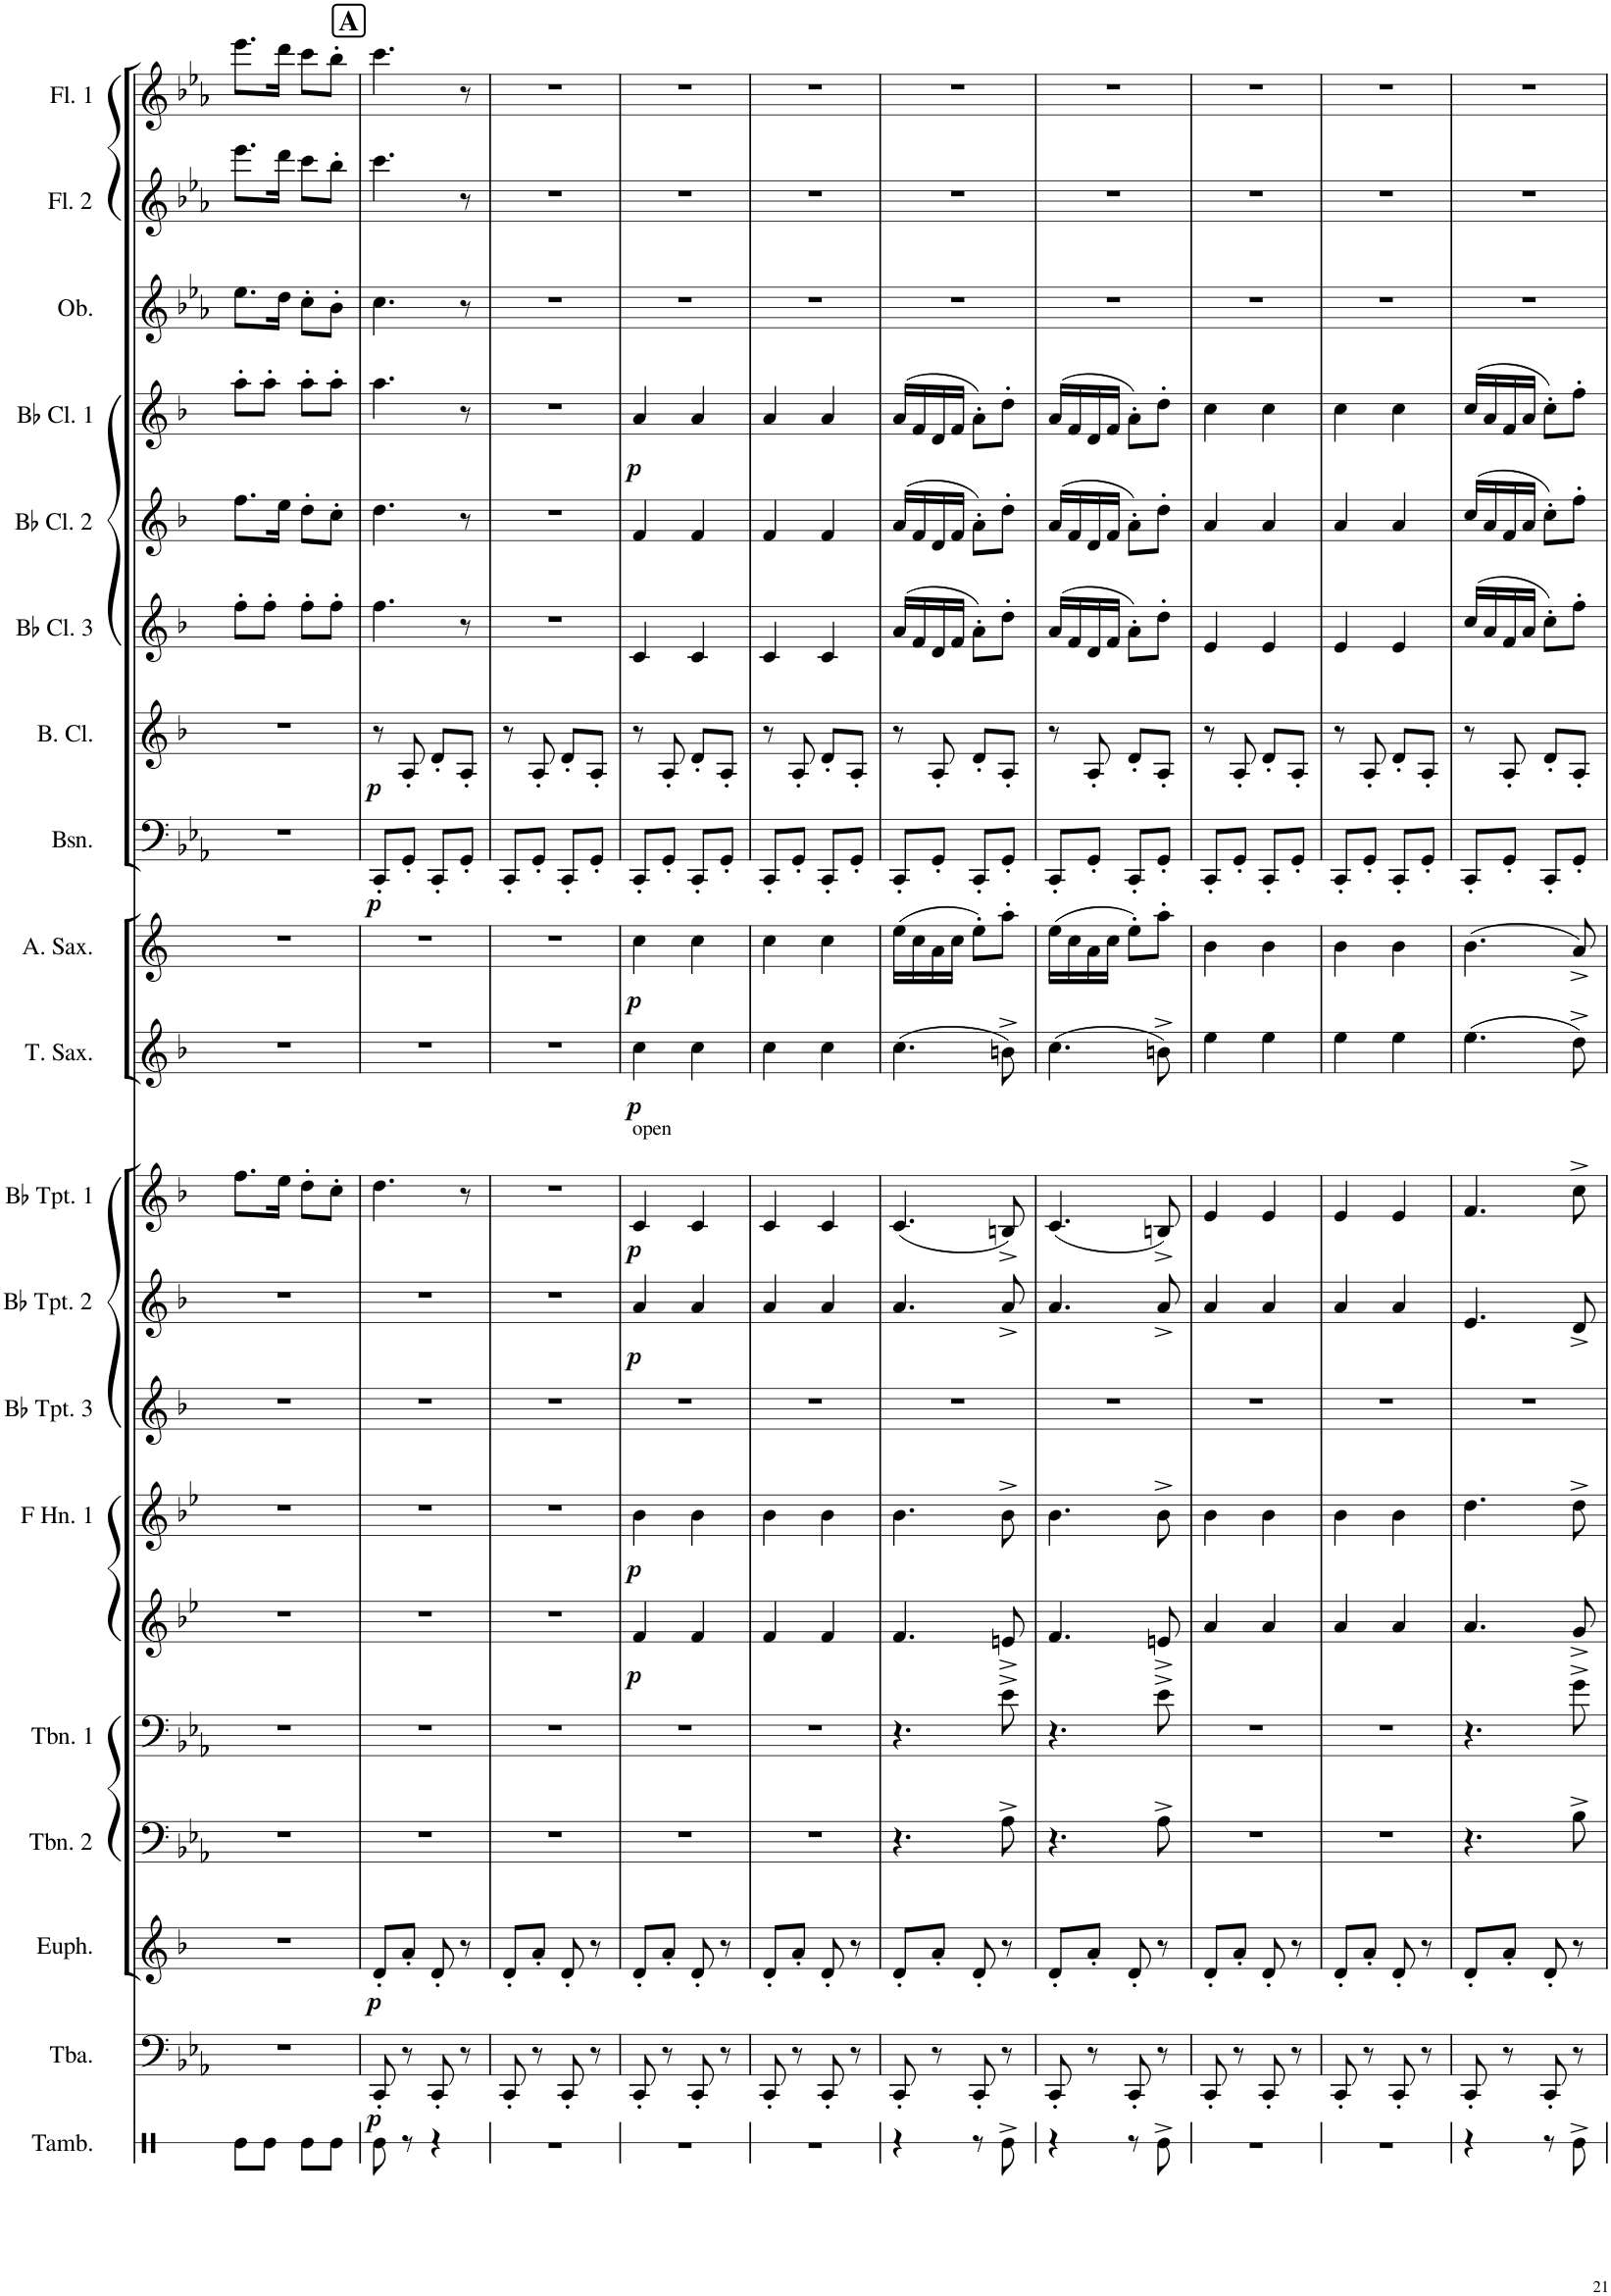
**kern	**kern	**dynam	**kern	**dynam	**kern	**kern	**kern	**dynam	**kern	**dynam	**kern	**kern	**dynam	**kern	**dynam	**kern	**dynam	**kern	**dynam	**kern	**dynam	**kern	**dynam	**kern	**kern	**kern	**dynam	**kern	**kern	**kern
*part20	*part19	*part19	*part18	*part18	*part17	*part16	*part15	*part15	*part14	*part14	*part13	*part12	*part12	*part11	*part11	*part10	*part10	*part9	*part9	*part8	*part8	*part7	*part7	*part6	*part5	*part4	*part4	*part3	*part2	*part1
*staff20	*staff19	*staff19	*staff18	*staff18	*staff17	*staff16	*staff15	*staff15	*staff14	*staff14	*staff13	*staff12	*staff12	*staff11	*staff11	*staff10	*staff10	*staff9	*staff9	*staff8	*staff8	*staff7	*staff7	*staff6	*staff5	*staff4	*staff4	*staff3	*staff2	*staff1
*I"Percussion	*I"Tuba	*	*I"Euphonium	*	*I"Trombone 2	*I"Trombone 1	*I"F Horn 2	*	*I"F Horn 1	*	*I"Bb Trumpet 3	*I"Bb Trumpet 2	*	*I"Bb Trumpet 1	*	*I"Tenor Saxophone	*	*I"Alto Saxophone	*	*I"Bassoon	*	*I"Bass Clarinet	*	*I"Bb Clarinet 3	*I"Bb Clarinet 2	*I"Bb Clarinet 1	*	*I"Oboe	*I"Flute 2	*I"Flute 1
*I'Perc.	*I'Tba.	*	*I'Euph.	*	*I'Tbn. 2	*I'Tbn. 1	*I'Hn	*	*I'F Hn. 1	*	*I'Bb Tpt. 3	*I'Bb Tpt. 2	*	*I'Bb Tpt. 1	*	*I'T. Sax.	*	*I'A. Sax.	*	*I'Bsn.	*	*I'B. Cl.	*	*I'Bb Cl. 3	*I'Bb Cl. 2	*I'Bb Cl. 1	*	*I'Ob.	*I'Fl. 2	*I'Fl. 1
!!LO:PB:g=z
*clefX	*clefF4	*	*clefG2	*	*clefF4	*clefF4	*clefG2	*	*clefG2	*	*clefG2	*clefG2	*	*clefG2	*	*clefG2	*	*clefG2	*	*clefF4	*	*clefG2	*	*clefG2	*clefG2	*clefG2	*	*clefG2	*clefG2	*clefG2
*	*	*	*Trd8c14	*	*	*	*Trd4c7	*	*Trd4c7	*	*Trd1c2	*Trd1c2	*	*Trd1c2	*	*Trd8c14	*	*Trd5c9	*	*	*	*Trd8c14	*	*Trd1c2	*Trd1c2	*Trd1c2	*	*	*	*
*k[]	*k[b-e-a-]	*	*k[b-]	*	*k[b-e-a-]	*k[b-e-a-]	*k[b-e-]	*	*k[b-e-]	*	*k[b-]	*k[b-]	*	*k[b-]	*	*k[b-]	*	*k[]	*	*k[b-e-a-]	*	*k[b-]	*	*k[b-]	*k[b-]	*k[b-]	*	*k[b-e-a-]	*k[b-e-a-]	*k[b-e-a-]
*M2/4	*M2/4	*	*M2/4	*	*M2/4	*M2/4	*M2/4	*	*M2/4	*	*M2/4	*M2/4	*	*M2/4	*	*M2/4	*	*M2/4	*	*M2/4	*	*M2/4	*	*M2/4	*M2/4	*M2/4	*	*M2/4	*M2/4	*M2/4
=24	=24	=24	=24	=24	=24	=24	=24	=24	=24	=24	=24	=24	=24	=24	=24	=24	=24	=24	=24	=24	=24	=24	=24	=24	=24	=24	=24	=24	=24	=24
8Re\L	2r	.	2r	.	2r	2r	2r	.	2r	.	2r	2r	.	8.ff\L	.	2r	.	2r	.	2r	.	2r	.	8ff'\L	8.ff\L	8aa'\L	.	8.ee-\L	8.eee-\L	8.eee-\L
8Re\J	.	.	.	.	.	.	.	.	.	.	.	.	.	.	.	.	.	.	.	.	.	.	.	8ff'\J	.	8aa'\J	.	.	.	.
.	.	.	.	.	.	.	.	.	.	.	.	.	.	16ee\Jk	.	.	.	.	.	.	.	.	.	.	16ee\Jk	.	.	16dd\Jk	16ddd\Jk	16ddd\Jk
8Re\L	.	.	.	.	.	.	.	.	.	.	.	.	.	8dd'\L	.	.	.	.	.	.	.	.	.	8ff'\L	8dd'\L	8aa'\L	.	8cc'\L	8ccc\L	8ccc\L
8Re\J	.	.	.	.	.	.	.	.	.	.	.	.	.	8cc'\J	.	.	.	.	.	.	.	.	.	8ff'\J	8cc'\J	8aa'\J	.	8b-'\J	8bb-'\J	8bb-'\J
!!LO:REH:place=s1:a:B:cj:fs=14:t=A
=25	=25	=25	=25	=25	=25	=25	=25	=25	=25	=25	=25	=25	=25	=25	=25	=25	=25	=25	=25	=25	=25	=25	=25	=25	=25	=25	=25	=25	=25	=25
!	!	!LO:DY:b	!	!LO:DY:b	!	!	!	!	!	!	!	!	!	!	!	!	!	!	!	!	!LO:DY:b	!	!LO:DY:b	!	!	!	!	!	!	!
8Re\	8CC'/	p	8d'/L	p	2r	2r	2r	.	2r	.	2r	2r	.	4.dd\	.	2r	.	2r	.	8CC'/L	p	8r	p	4.ff\	4.dd\	4.aa\	.	4.cc\	4.ccc\	4.ccc\
8r	8r	.	8a'/J	.	.	.	.	.	.	.	.	.	.	.	.	.	.	.	.	8GG'/J	.	8A'/	.	.	.	.	.	.	.	.
4r	8CC'/	.	8d'/	.	.	.	.	.	.	.	.	.	.	.	.	.	.	.	.	8CC'/L	.	8d'/L	.	.	.	.	.	.	.	.
.	8r	.	8r	.	.	.	.	.	.	.	.	.	.	8r	.	.	.	.	.	8GG'/J	.	8A'/J	.	8r	8r	8r	.	8r	8r	8r
=26	=26	=26	=26	=26	=26	=26	=26	=26	=26	=26	=26	=26	=26	=26	=26	=26	=26	=26	=26	=26	=26	=26	=26	=26	=26	=26	=26	=26	=26	=26
2r	8CC'/	.	8d'/L	.	2r	2r	2r	.	2r	.	2r	2r	.	2r	.	2r	.	2r	.	8CC'/L	.	8r	.	2r	2r	2r	.	2r	2r	2r
.	8r	.	8a'/J	.	.	.	.	.	.	.	.	.	.	.	.	.	.	.	.	8GG'/J	.	8A'/	.	.	.	.	.	.	.	.
.	8CC'/	.	8d'/	.	.	.	.	.	.	.	.	.	.	.	.	.	.	.	.	8CC'/L	.	8d'/L	.	.	.	.	.	.	.	.
.	8r	.	8r	.	.	.	.	.	.	.	.	.	.	.	.	.	.	.	.	8GG'/J	.	8A'/J	.	.	.	.	.	.	.	.
=27	=27	=27	=27	=27	=27	=27	=27	=27	=27	=27	=27	=27	=27	=27	=27	=27	=27	=27	=27	=27	=27	=27	=27	=27	=27	=27	=27	=27	=27	=27
!	!	!	!	!	!	!	!	!	!	!	!	!	!	!LO:TX:a:t=open	!	!	!	!	!	!	!	!	!	!	!	!	!	!	!	!
!	!	!	!	!	!	!	!	!LO:DY:b	!	!LO:DY:b	!	!	!LO:DY:b	!	!LO:DY:b	!	!LO:DY:b	!	!LO:DY:b	!	!	!	!	!	!	!	!LO:DY:b	!	!	!
2r	8CC'/	.	8d'/L	.	2r	2r	4f/	p	4b-\	p	2r	4a/	p	4c/	p	4cc\	p	4cc\	p	8CC'/L	.	8r	.	4c/	4f/	4a/	p	2r	2r	2r
.	8r	.	8a'/J	.	.	.	.	.	.	.	.	.	.	.	.	.	.	.	.	8GG'/J	.	8A'/	.	.	.	.	.	.	.	.
.	8CC'/	.	8d'/	.	.	.	4f/	.	4b-\	.	.	4a/	.	4c/	.	4cc\	.	4cc\	.	8CC'/L	.	8d'/L	.	4c/	4f/	4a/	.	.	.	.
.	8r	.	8r	.	.	.	.	.	.	.	.	.	.	.	.	.	.	.	.	8GG'/J	.	8A'/J	.	.	.	.	.	.	.	.
=28	=28	=28	=28	=28	=28	=28	=28	=28	=28	=28	=28	=28	=28	=28	=28	=28	=28	=28	=28	=28	=28	=28	=28	=28	=28	=28	=28	=28	=28	=28
2r	8CC'/	.	8d'/L	.	2r	2r	4f/	.	4b-\	.	2r	4a/	.	4c/	.	4cc\	.	4cc\	.	8CC'/L	.	8r	.	4c/	4f/	4a/	.	2r	2r	2r
.	8r	.	8a'/J	.	.	.	.	.	.	.	.	.	.	.	.	.	.	.	.	8GG'/J	.	8A'/	.	.	.	.	.	.	.	.
.	8CC'/	.	8d'/	.	.	.	4f/	.	4b-\	.	.	4a/	.	4c/	.	4cc\	.	4cc\	.	8CC'/L	.	8d'/L	.	4c/	4f/	4a/	.	.	.	.
.	8r	.	8r	.	.	.	.	.	.	.	.	.	.	.	.	.	.	.	.	8GG'/J	.	8A'/J	.	.	.	.	.	.	.	.
=29	=29	=29	=29	=29	=29	=29	=29	=29	=29	=29	=29	=29	=29	=29	=29	=29	=29	=29	=29	=29	=29	=29	=29	=29	=29	=29	=29	=29	=29	=29
4r	8CC'/	.	8d'/L	.	4.r	4.r	4.f/	.	4.b-\	.	2r	4.a/	.	(4.c/	.	(4.cc\	.	(16ee\LL	.	8CC'/L	.	8r	.	(16a/LL	(16a/LL	(16a/LL	.	2r	2r	2r
.	.	.	.	.	.	.	.	.	.	.	.	.	.	.	.	.	.	16cc\	.	.	.	.	.	16f/	16f/	16f/	.	.	.	.
.	8r	.	8a'/J	.	.	.	.	.	.	.	.	.	.	.	.	.	.	16a\	.	8GG'/J	.	8A'/	.	16d/	16d/	16d/	.	.	.	.
.	.	.	.	.	.	.	.	.	.	.	.	.	.	.	.	.	.	16cc\JJ	.	.	.	.	.	16f/JJ	16f/JJ	16f/JJ	.	.	.	.
8r	8CC'/	.	8d'/	.	.	.	.	.	.	.	.	.	.	.	.	.	.	8ee'\L)	.	8CC'/L	.	8d'/L	.	8a'\L)	8a'\L)	8a'\L)	.	.	.	.
8Re^\	8r	.	8r	.	8A-^\	8e-^\	8en^/	.	8b-^\	.	.	8a^/	.	8Bn^/)	.	8bn^\)	.	8aa'\J	.	8GG'/J	.	8A'/J	.	8dd'\J	8dd'\J	8dd'\J	.	.	.	.
=30	=30	=30	=30	=30	=30	=30	=30	=30	=30	=30	=30	=30	=30	=30	=30	=30	=30	=30	=30	=30	=30	=30	=30	=30	=30	=30	=30	=30	=30	=30
4r	8CC'/	.	8d'/L	.	4.r	4.r	4.f/	.	4.b-\	.	2r	4.a/	.	(4.c/	.	(4.cc\	.	(16ee\LL	.	8CC'/L	.	8r	.	(16a/LL	(16a/LL	(16a/LL	.	2r	2r	2r
.	.	.	.	.	.	.	.	.	.	.	.	.	.	.	.	.	.	16cc\	.	.	.	.	.	16f/	16f/	16f/	.	.	.	.
.	8r	.	8a'/J	.	.	.	.	.	.	.	.	.	.	.	.	.	.	16a\	.	8GG'/J	.	8A'/	.	16d/	16d/	16d/	.	.	.	.
.	.	.	.	.	.	.	.	.	.	.	.	.	.	.	.	.	.	16cc\JJ	.	.	.	.	.	16f/JJ	16f/JJ	16f/JJ	.	.	.	.
8r	8CC'/	.	8d'/	.	.	.	.	.	.	.	.	.	.	.	.	.	.	8ee'\L)	.	8CC'/L	.	8d'/L	.	8a'\L)	8a'\L)	8a'\L)	.	.	.	.
8Re^\	8r	.	8r	.	8A-^\	8e-^\	8en^/	.	8b-^\	.	.	8a^/	.	8Bn^/)	.	8bn^\)	.	8aa'\J	.	8GG'/J	.	8A'/J	.	8dd'\J	8dd'\J	8dd'\J	.	.	.	.
=31	=31	=31	=31	=31	=31	=31	=31	=31	=31	=31	=31	=31	=31	=31	=31	=31	=31	=31	=31	=31	=31	=31	=31	=31	=31	=31	=31	=31	=31	=31
2r	8CC'/	.	8d'/L	.	2r	2r	4a/	.	4b-\	.	2r	4a/	.	4e/	.	4ee\	.	4b\	.	8CC'/L	.	8r	.	4e/	4a/	4cc\	.	2r	2r	2r
.	8r	.	8a'/J	.	.	.	.	.	.	.	.	.	.	.	.	.	.	.	.	8GG'/J	.	8A'/	.	.	.	.	.	.	.	.
.	8CC'/	.	8d'/	.	.	.	4a/	.	4b-\	.	.	4a/	.	4e/	.	4ee\	.	4b\	.	8CC'/L	.	8d'/L	.	4e/	4a/	4cc\	.	.	.	.
.	8r	.	8r	.	.	.	.	.	.	.	.	.	.	.	.	.	.	.	.	8GG'/J	.	8A'/J	.	.	.	.	.	.	.	.
=32	=32	=32	=32	=32	=32	=32	=32	=32	=32	=32	=32	=32	=32	=32	=32	=32	=32	=32	=32	=32	=32	=32	=32	=32	=32	=32	=32	=32	=32	=32
2r	8CC'/	.	8d'/L	.	2r	2r	4a/	.	4b-\	.	2r	4a/	.	4e/	.	4ee\	.	4b\	.	8CC'/L	.	8r	.	4e/	4a/	4cc\	.	2r	2r	2r
.	8r	.	8a'/J	.	.	.	.	.	.	.	.	.	.	.	.	.	.	.	.	8GG'/J	.	8A'/	.	.	.	.	.	.	.	.
.	8CC'/	.	8d'/	.	.	.	4a/	.	4b-\	.	.	4a/	.	4e/	.	4ee\	.	4b\	.	8CC'/L	.	8d'/L	.	4e/	4a/	4cc\	.	.	.	.
.	8r	.	8r	.	.	.	.	.	.	.	.	.	.	.	.	.	.	.	.	8GG'/J	.	8A'/J	.	.	.	.	.	.	.	.
=33	=33	=33	=33	=33	=33	=33	=33	=33	=33	=33	=33	=33	=33	=33	=33	=33	=33	=33	=33	=33	=33	=33	=33	=33	=33	=33	=33	=33	=33	=33
4r	8CC'/	.	8d'/L	.	4.r	4.r	4.a/	.	4.dd\	.	2r	4.e/	.	4.f/	.	(4.ee\	.	(4.b\	.	8CC'/L	.	8r	.	(16cc/LL	(16cc/LL	(16cc/LL	.	2r	2r	2r
.	.	.	.	.	.	.	.	.	.	.	.	.	.	.	.	.	.	.	.	.	.	.	.	16a/	16a/	16a/	.	.	.	.
.	8r	.	8a'/J	.	.	.	.	.	.	.	.	.	.	.	.	.	.	.	.	8GG'/J	.	8A'/	.	16f/	16f/	16f/	.	.	.	.
.	.	.	.	.	.	.	.	.	.	.	.	.	.	.	.	.	.	.	.	.	.	.	.	16a/JJ	16a/JJ	16a/JJ	.	.	.	.
8r	8CC'/	.	8d'/	.	.	.	.	.	.	.	.	.	.	.	.	.	.	.	.	8CC'/L	.	8d'/L	.	8cc'\L)	8cc'\L)	8cc'\L)	.	.	.	.
8Re^\	8r	.	8r	.	8B-^\	8g^\	8g^/	.	8dd^\	.	.	8d^/	.	8cc^\	.	8dd^\)	.	8a^/)	.	8GG'/J	.	8A'/J	.	8ff'\J	8ff'\J	8ff'\J	.	.	.	.
=	=	=	=	=	=	=	=	=	=	=	=	=	=	=	=	=	=	=	=	=	=	=	=	=	=	=	=	=	=	=
*-	*-	*-	*-	*-	*-	*-	*-	*-	*-	*-	*-	*-	*-	*-	*-	*-	*-	*-	*-	*-	*-	*-	*-	*-	*-	*-	*-	*-	*-	*-
